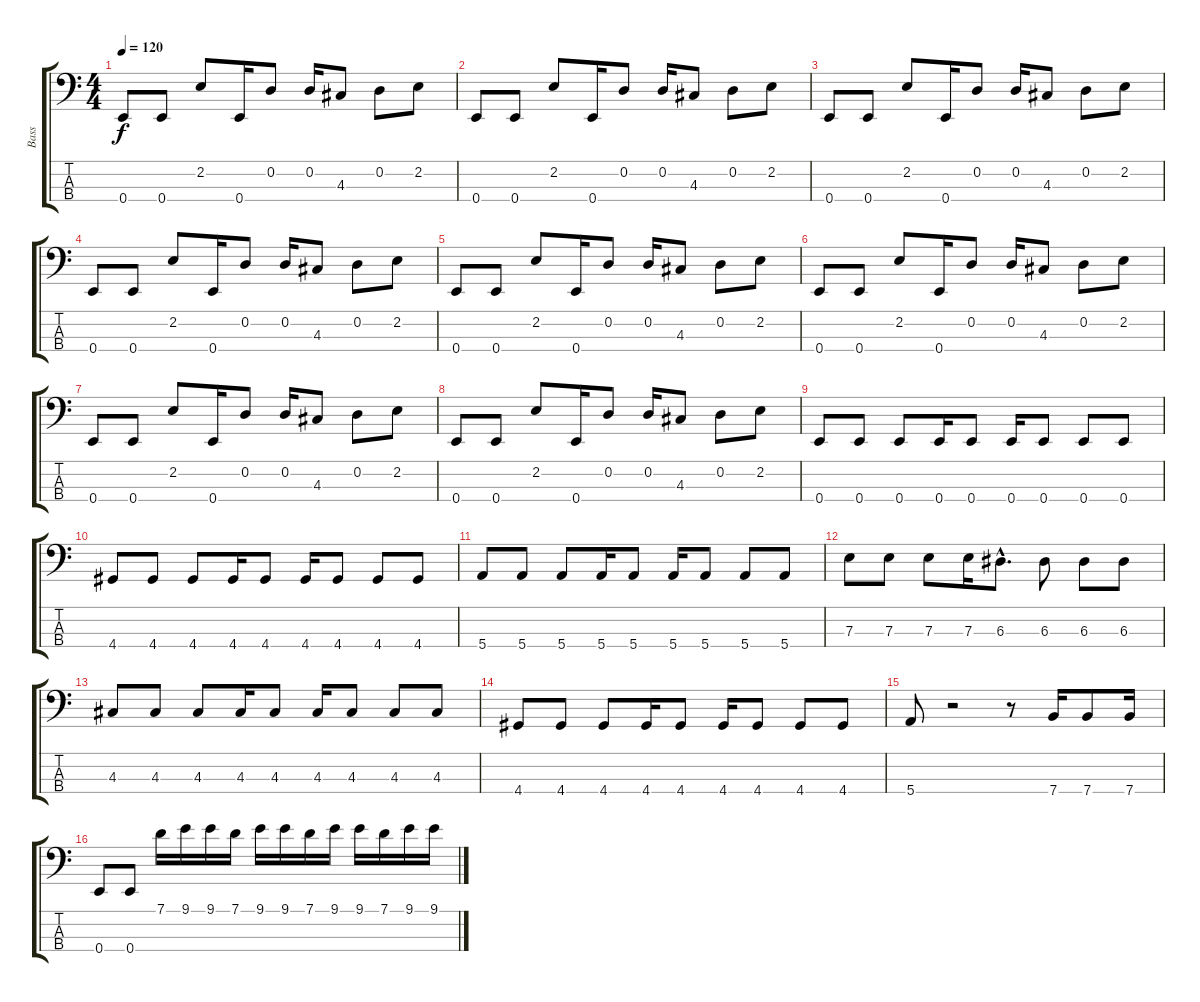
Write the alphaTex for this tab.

\track ("Bass" "Bass") {instrument electricbassfinger}
\staff {score tabs}
\tuning (G2 D2 A1 E1) {hide}
\ts (4 4)
\tempo 120
\clef f4
\ks c
0.4.8{dy f} 0.4.8 2.2.8 0.4.16 0.2.8 0.2.16 4.3.8 0.2.8 2.2.8 |
0.4.8 0.4.8 2.2.8 0.4.16 0.2.8 0.2.16 4.3.8 0.2.8 2.2.8 |
0.4.8 0.4.8 2.2.8 0.4.16 0.2.8 0.2.16 4.3.8 0.2.8 2.2.8 |
0.4.8 0.4.8 2.2.8 0.4.16 0.2.8 0.2.16 4.3.8 0.2.8 2.2.8 |
0.4.8 0.4.8 2.2.8 0.4.16 0.2.8 0.2.16 4.3.8 0.2.8 2.2.8 |
0.4.8 0.4.8 2.2.8 0.4.16 0.2.8 0.2.16 4.3.8 0.2.8 2.2.8 |
0.4.8 0.4.8 2.2.8 0.4.16 0.2.8 0.2.16 4.3.8 0.2.8 2.2.8 |
0.4.8 0.4.8 2.2.8 0.4.16 0.2.8 0.2.16 4.3.8 0.2.8 2.2.8 |
0.4.8 0.4.8 0.4.8 0.4.16 0.4.8 0.4.16 0.4.8 0.4.8 0.4.8 |
4.4.8 4.4.8 4.4.8 4.4.16 4.4.8 4.4.16 4.4.8 4.4.8 4.4.8 |
5.4.8 5.4.8 5.4.8 5.4.16 5.4.8 5.4.16 5.4.8 5.4.8 5.4.8 |
7.3.8 7.3.8 7.3.8 7.3.16 6.3{hac}.8{d} 6.3.8 6.3.8 6.3.8 |
4.3.8 4.3.8 4.3.8 4.3.16 4.3.8 4.3.16 4.3.8 4.3.8 4.3.8 |
4.4.8 4.4.8 4.4.8 4.4.16 4.4.8 4.4.16 4.4.8 4.4.8 4.4.8 |
5.4.8 r.2 r.8 7.4.16 7.4.8 7.4.16 |
0.4.8 0.4.8 7.1.16 9.1.16 9.1.16 7.1.16 9.1.16 9.1.16 7.1.16 9.1.16 9.1.16 7.1.16 9.1.16 9.1.16
